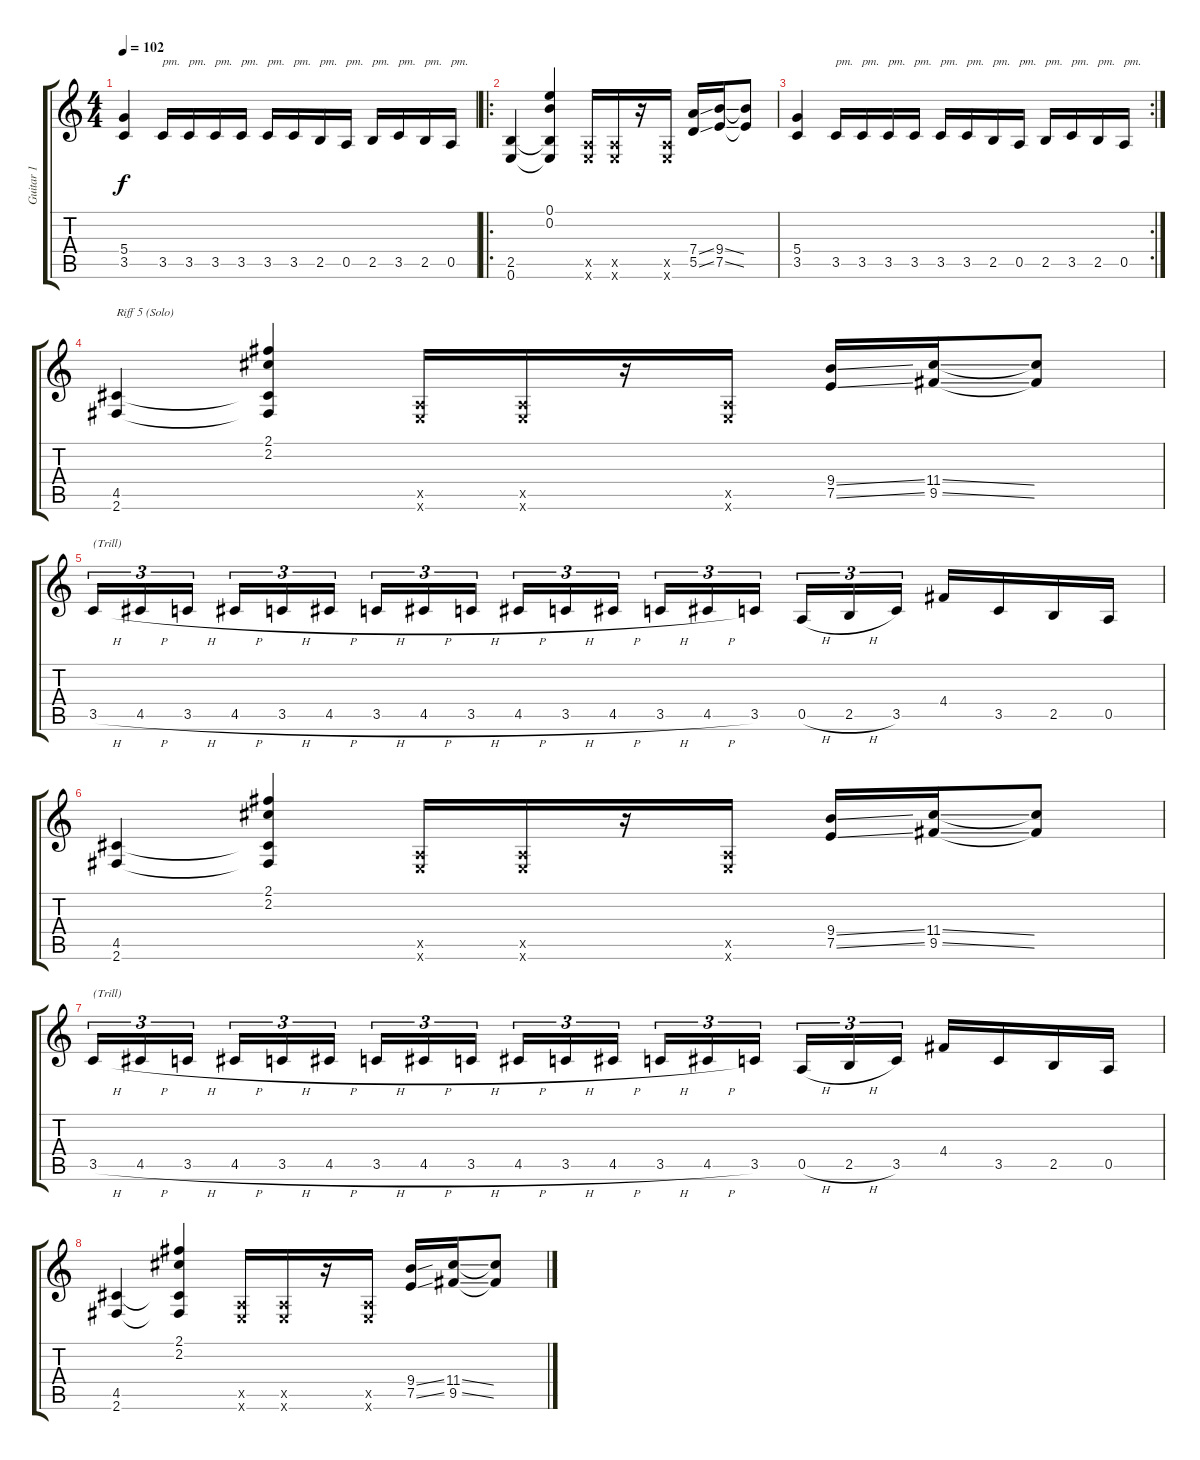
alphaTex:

\track ("Guitar 1" "Guitar 1") {instrument distortionguitar}
\staff {score tabs}
\tuning (E4 B3 G3 D3 A2 E2) {hide}
\ts (4 4)
\tempo 102
\clef g2
\ks c
(5.4 3.5).4{dy f} 3.5.16{txt "pm."} 3.5.16{txt "pm."} 3.5.16{txt "pm."} 3.5.16{txt "pm."} 3.5.16{txt "pm."} 3.5.16{txt "pm."} 2.5.16{txt "pm."} 0.5.16{txt "pm."} 2.5.16{txt "pm."} 3.5.16{txt "pm."} 2.5.16{txt "pm."} 0.5.16{txt "pm."} |
\ro
(2.5 0.6).4 (0.1 0.2 2.5{t} 0.6{t}).4 (0.5{x} 0.6{x}).16 (0.5{x} 0.6{x}).16 r.16 (0.5{x} 0.6{x}).16 (7.4{ss} 5.5{ss}).16 (9.4{ss} 7.5{ss}).16 (9.4{t} 7.5{t}).8 |
\rc 2
(5.4 3.5).4 3.5.16{txt "pm."} 3.5.16{txt "pm."} 3.5.16{txt "pm."} 3.5.16{txt "pm."} 3.5.16{txt "pm."} 3.5.16{txt "pm."} 2.5.16{txt "pm."} 0.5.16{txt "pm."} 2.5.16{txt "pm."} 3.5.16{txt "pm."} 2.5.16{txt "pm."} 0.5.16{txt "pm."} |
(4.5 2.6).4{txt "Riff 5 (Solo)"} (2.1 2.2 4.5{t} 2.6{t}).4 (0.5{x} 0.6{x}).16 (0.5{x} 0.6{x}).16 r.16 (0.5{x} 0.6{x}).16 (9.4{ss} 7.5{ss}).16 (11.4{ss} 9.5{ss}).16 (11.4{t} 9.5{t}).8 |
3.5{h}.16{tu (3 2) txt "(Trill)"} 4.5{h}.16{tu (3 2)} 3.5{h}.16{tu (3 2)} 4.5{h}.16{tu (3 2)} 3.5{h}.16{tu (3 2)} 4.5{h}.16{tu (3 2)} 3.5{h}.16{tu (3 2)} 4.5{h}.16{tu (3 2)} 3.5{h}.16{tu (3 2)} 4.5{h}.16{tu (3 2)} 3.5{h}.16{tu (3 2)} 4.5{h}.16{tu (3 2)} 3.5{h}.16{tu (3 2)} 4.5{h}.16{tu (3 2)} 3.5.16{tu (3 2)} 0.5{h}.16{tu (3 2)} 2.5{h}.16{tu (3 2)} 3.5.16{tu (3 2)} 4.4.16 3.5.16 2.5.16 0.5.16 |
(4.5 2.6).4 (2.1 2.2 4.5{t} 2.6{t}).4 (0.5{x} 0.6{x}).16 (0.5{x} 0.6{x}).16 r.16 (0.5{x} 0.6{x}).16 (9.4{ss} 7.5{ss}).16 (11.4{ss} 9.5{ss}).16 (11.4{t} 9.5{t}).8 |
3.5{h}.16{tu (3 2) txt "(Trill)"} 4.5{h}.16{tu (3 2)} 3.5{h}.16{tu (3 2)} 4.5{h}.16{tu (3 2)} 3.5{h}.16{tu (3 2)} 4.5{h}.16{tu (3 2)} 3.5{h}.16{tu (3 2)} 4.5{h}.16{tu (3 2)} 3.5{h}.16{tu (3 2)} 4.5{h}.16{tu (3 2)} 3.5{h}.16{tu (3 2)} 4.5{h}.16{tu (3 2)} 3.5{h}.16{tu (3 2)} 4.5{h}.16{tu (3 2)} 3.5.16{tu (3 2)} 0.5{h}.16{tu (3 2)} 2.5{h}.16{tu (3 2)} 3.5.16{tu (3 2)} 4.4.16 3.5.16 2.5.16 0.5.16 |
(4.5 2.6).4 (2.1 2.2 4.5{t} 2.6{t}).4 (0.5{x} 0.6{x}).16 (0.5{x} 0.6{x}).16 r.16 (0.5{x} 0.6{x}).16 (9.4{ss} 7.5{ss}).16 (11.4{ss} 9.5{ss}).16 (11.4{t} 9.5{t}).8
